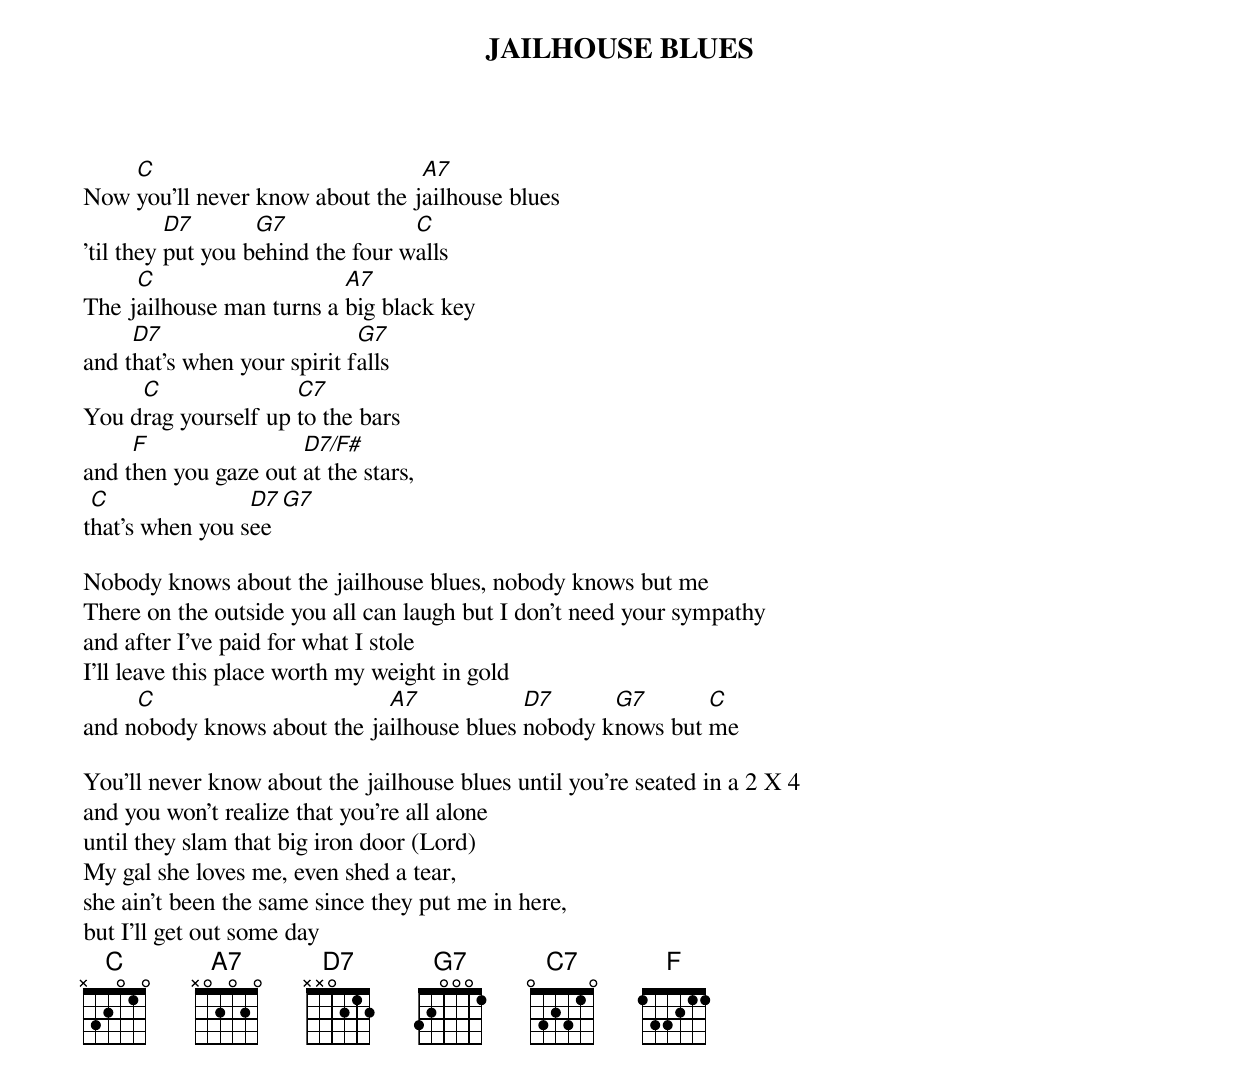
JAILHOUSE BLUES


    C                            A7
Now you'll never know about the jailhouse blues
          D7       G7              C
'til they put you behind the four walls
     C                    A7
The jailhouse man turns a big black key
     D7                      G7
and that's when your spirit falls
     C               C7
You drag yourself up to the bars
     F                D7/F#
and then you gaze out at the stars,
 C               D7  G7
that's when you see

Nobody knows about the jailhouse blues, nobody knows but me
There on the outside you all can laugh but I don't need your sympathy
and after I've paid for what I stole
I'll leave this place worth my weight in gold
     C                       A7            D7      G7       C
and nobody knows about the jailhouse blues nobody knows but me

You'll never know about the jailhouse blues until you're seated in a 2 X 4
and you won't realize that you're all alone
until they slam that big iron door (Lord)
My gal she loves me, even shed a tear,
she ain't been the same since they put me in here,
but I'll get out some day
